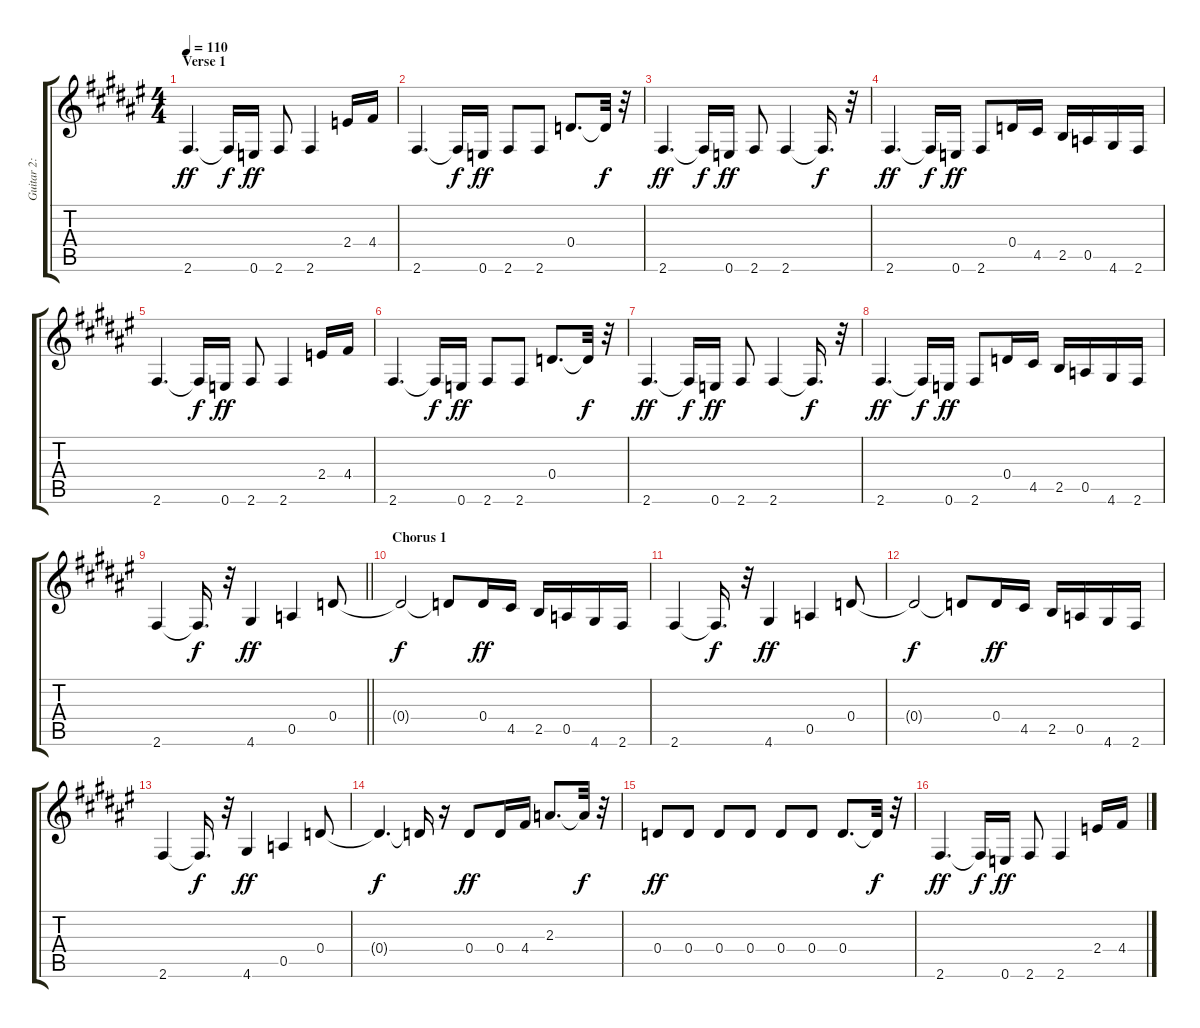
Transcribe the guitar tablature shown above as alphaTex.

\track ("Guitar 2: Tim Pierce" "Guitar 2: ") {instrument distortionguitar}
\staff {score tabs}
\tuning (E4 B3 G3 D3 A2 E2) {hide}
\ts (4 4)
\section ("" "Verse 1")
\tempo 110
\clef g2
\ks f#
2.6.4{d dy ff} 2.6{t}.16{dy f} 0.6.16{dy ff} 2.6.8 2.6.4 2.4.16 4.4.16 |
2.6.4{d} 2.6{t}.16{dy f} 0.6.16{dy ff} 2.6.8 2.6.8 0.4.8{d} 0.4{t}.32{dy f} r.32 |
2.6.4{d dy ff} 2.6{t}.16{dy f} 0.6.16{dy ff} 2.6.8 2.6.4 2.6{t}.16{d dy f} r.32 |
2.6.4{d dy ff} 2.6{t}.16{dy f} 0.6.16{dy ff} 2.6.8 0.4.16 4.5.16 2.5.16 0.5.16 4.6.16 2.6.16 |
2.6.4{d} 2.6{t}.16{dy f} 0.6.16{dy ff} 2.6.8 2.6.4 2.4.16 4.4.16 |
2.6.4{d} 2.6{t}.16{dy f} 0.6.16{dy ff} 2.6.8 2.6.8 0.4.8{d} 0.4{t}.32{dy f} r.32 |
2.6.4{d dy ff} 2.6{t}.16{dy f} 0.6.16{dy ff} 2.6.8 2.6.4 2.6{t}.16{d dy f} r.32 |
2.6.4{d dy ff} 2.6{t}.16{dy f} 0.6.16{dy ff} 2.6.8 0.4.16 4.5.16 2.5.16 0.5.16 4.6.16 2.6.16 |
\barLineRight lightlight
2.6.4 2.6{t}.16{d dy f} r.32 4.6.4{dy ff} 0.5.4 0.4.8 |
\section ("" "Chorus 1")
0.4{t}.2{dy f} 0.4{t}.8 0.4.16{dy ff} 4.5.16 2.5.16 0.5.16 4.6.16 2.6.16 |
2.6.4 2.6{t}.16{d dy f} r.32 4.6.4{dy ff} 0.5.4 0.4.8 |
0.4{t}.2{dy f} 0.4{t}.8 0.4.16{dy ff} 4.5.16 2.5.16 0.5.16 4.6.16 2.6.16 |
2.6.4 2.6{t}.16{d dy f} r.32 4.6.4{dy ff} 0.5.4 0.4.8 |
0.4{t}.4{d dy f} 0.4{t}.16 r.16 0.4.8{dy ff} 0.4.16 4.4.16 2.3.8{d} 2.3{t}.32{dy f} r.32 |
0.4.8{dy ff} 0.4.8 0.4.8 0.4.8 0.4.8 0.4.8 0.4.8{d} 0.4{t}.32{dy f} r.32 |
2.6.4{d dy ff} 2.6{t}.16{dy f} 0.6.16{dy ff} 2.6.8 2.6.4 2.4.16 4.4.16
